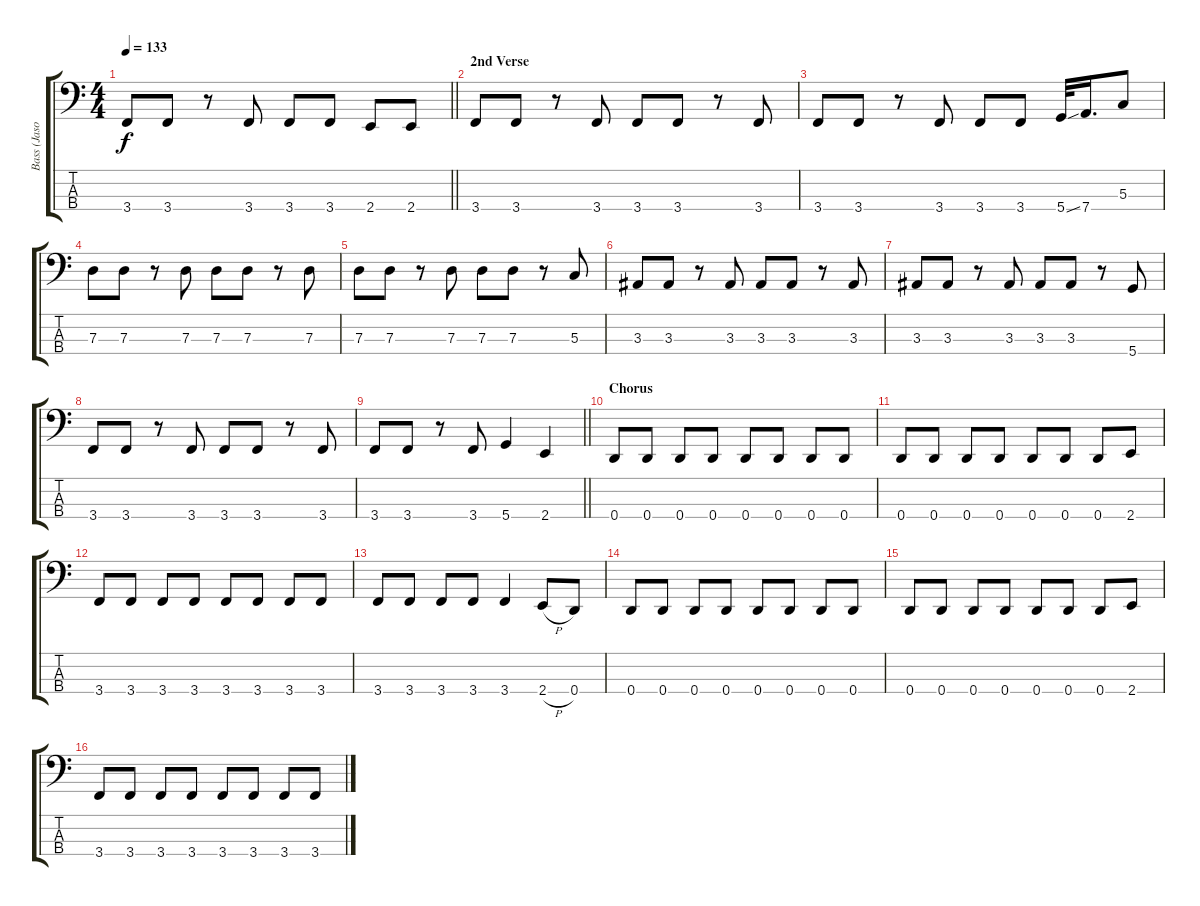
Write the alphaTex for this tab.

\track ("Bass (Jason)" "Bass (Jaso") {instrument electricbasspick}
\staff {score tabs}
\tuning (F2 C2 G1 D1) {hide}
\ts (4 4)
\tempo 133
\clef f4
\barLineRight lightlight
\ks c
3.4.8{dy f} 3.4.8 r.8 3.4.8 3.4.8 3.4.8 2.4.8 2.4.8 |
\section ("" "2nd Verse")
3.4.8 3.4.8 r.8 3.4.8 3.4.8 3.4.8 r.8 3.4.8 |
3.4.8 3.4.8 r.8 3.4.8 3.4.8 3.4.8 5.4{ss}.32 7.4.16{d} 5.3.8 |
7.3.8 7.3.8 r.8 7.3.8 7.3.8 7.3.8 r.8 7.3.8 |
7.3.8 7.3.8 r.8 7.3.8 7.3.8 7.3.8 r.8 5.3.8 |
3.3.8 3.3.8 r.8 3.3.8 3.3.8 3.3.8 r.8 3.3.8 |
3.3.8 3.3.8 r.8 3.3.8 3.3.8 3.3.8 r.8 5.4.8 |
3.4.8 3.4.8 r.8 3.4.8 3.4.8 3.4.8 r.8 3.4.8 |
\barLineRight lightlight
3.4.8 3.4.8 r.8 3.4.8 5.4.4 2.4.4 |
\section ("" "Chorus")
0.4.8 0.4.8 0.4.8 0.4.8 0.4.8 0.4.8 0.4.8 0.4.8 |
0.4.8 0.4.8 0.4.8 0.4.8 0.4.8 0.4.8 0.4.8 2.4.8 |
3.4.8 3.4.8 3.4.8 3.4.8 3.4.8 3.4.8 3.4.8 3.4.8 |
3.4.8 3.4.8 3.4.8 3.4.8 3.4.4 2.4{h}.8 0.4.8 |
0.4.8 0.4.8 0.4.8 0.4.8 0.4.8 0.4.8 0.4.8 0.4.8 |
0.4.8 0.4.8 0.4.8 0.4.8 0.4.8 0.4.8 0.4.8 2.4.8 |
3.4.8 3.4.8 3.4.8 3.4.8 3.4.8 3.4.8 3.4.8 3.4.8
